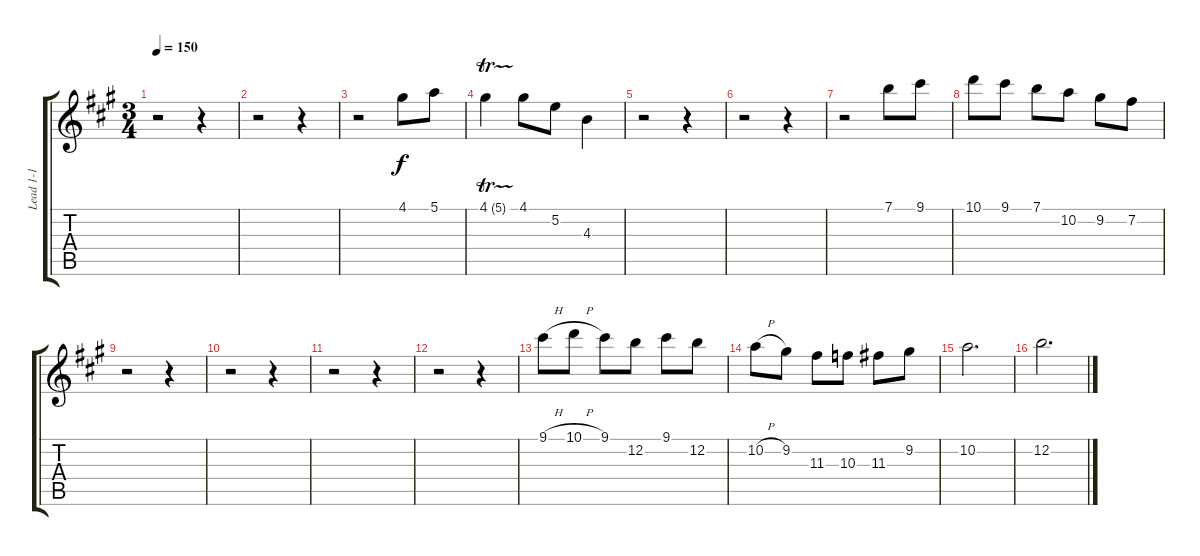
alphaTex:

\track ("Lead 1-1" "Lead 1-1") {instrument acousticguitarsteel}
\staff {score tabs}
\tuning (E4 B3 G3 D3 A2 E2) {hide}
\ts (3 4)
\tempo 150
\clef g2
\ks f#minor
r.2{dy f} r.4 |
r.2 r.4 |
r.2 4.1.8 5.1.8 |
4.1{tr (5 32)}.4 4.1.8 5.2.8 4.3.4 |
r.2 r.4 |
r.2 r.4 |
r.2 7.1.8 9.1.8 |
10.1.8 9.1.8 7.1.8 10.2.8 9.2.8 7.2.8 |
r.2 r.4 |
r.2 r.4 |
r.2 r.4 |
r.2 r.4 |
9.1{h}.8 10.1{h}.8 9.1.8 12.2.8 9.1.8 12.2.8 |
10.2{h}.8 9.2.8 11.3.8 10.3.8 11.3.8 9.2.8 |
10.2.2{d} |
12.2.2{d}
